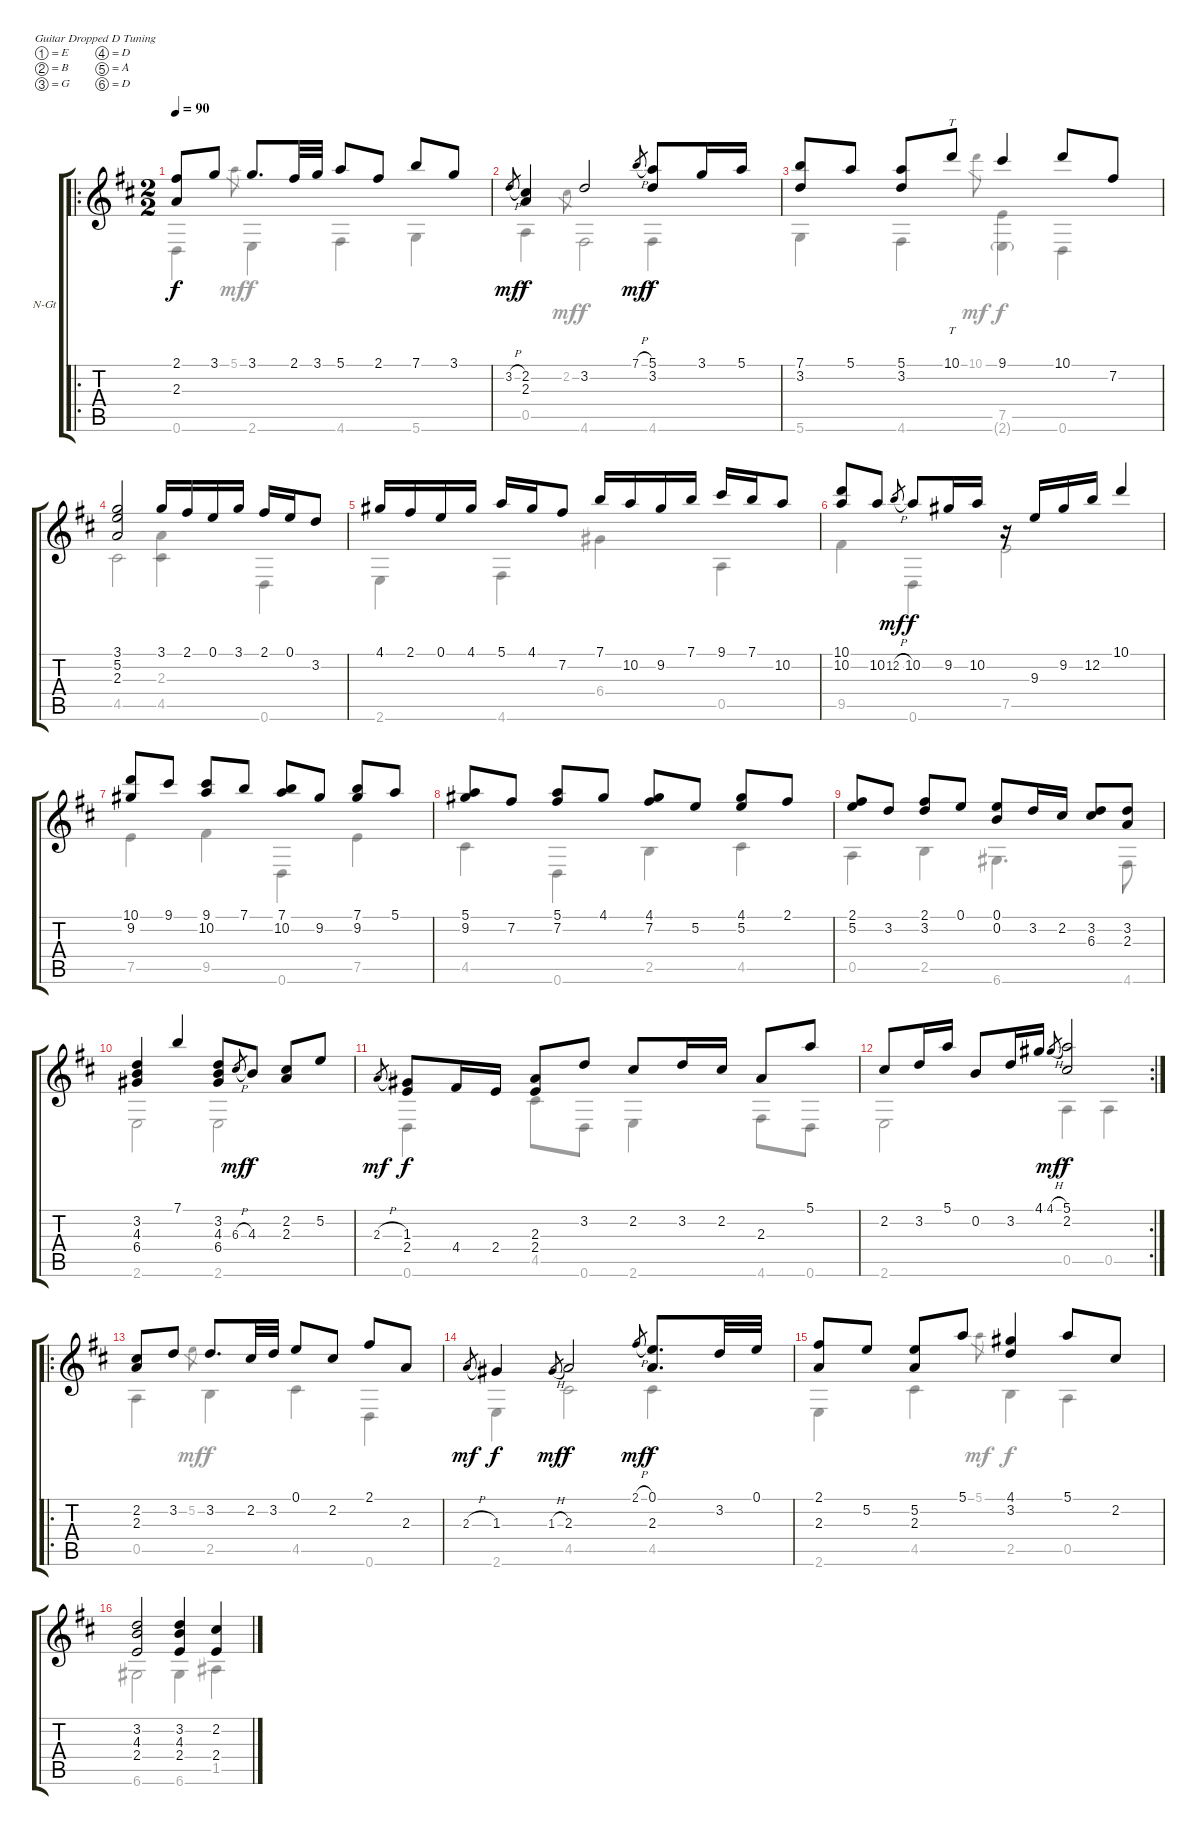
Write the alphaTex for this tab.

\bracketExtendMode groupsimilarinstruments
\firstSystemTrackNameOrientation horizontal
\otherSystemsTrackNameOrientation horizontal
\track ("Aria" "N-Gt") {instrument acousticguitarnylon}
\staff {score tabs}
\tuning (E4 B3 G3 D3 A2 D2)
\voice
\ro
\ts (2 2)
\beaming (8 2 2 2 2)
\tempo 90
\clef g2
\ks d
(2.1 2.3).8{dy f instrument acousticguitarnylon} 3.1.8 3.1.8{d} 2.1.32 3.1.32 5.1.8 2.1.8 7.1.8 3.1.8 |
3.2{h}.8{gr dy mf} (2.2 2.3).4{dy f} 3.2.2 7.1{h}.8{gr dy mf} (5.1 3.2).8{dy f} 3.1.16 5.1.16 |
(7.1 3.2).8 5.1.8 (5.1 3.2).8 10.1.8{tt} 9.1.4 10.1.8 7.2.8 |
(3.1 5.2 2.3).2 3.1.16 2.1.16 0.1.16 3.1.16 2.1.16 0.1.16 3.2.8 |
4.1.16 2.1.16 0.1.16 4.1.16 5.1.16 4.1.16 7.2.8 7.1.16 10.2.16 9.2.16 7.1.16 9.1.16 7.1.16 10.2.8 |
(10.1 10.2).8 10.2.8 12.2{h}.8{gr dy mf} 10.2.8{dy f} 9.2.16 10.2.16 r.16 9.3.16 9.2.16 12.2.16 10.1.4 |
(10.1 9.2).8 9.1.8 (9.1 10.2).8 7.1.8 (7.1 10.2).8 9.2.8 (7.1 9.2).8 5.1.8 |
(5.1 9.2).8 7.2.8 (5.1 7.2).8 4.1.8 (4.1 7.2).8 5.2.8 (4.1 5.2).8 2.1.8 |
(2.1 5.2).8 3.2.8 (2.1 3.2).8 0.1.8 (0.1 0.2).8 3.2.16 2.2.16 (3.2 6.3).8 (3.2 2.3).8 |
(3.2 4.3 6.4).4 7.1.4 (3.2 4.3 6.4).8 6.3{h}.8{gr dy mf} 4.3.8{dy f} (2.2 2.3).8 5.2.8 |
2.3{h}.8{gr dy mf} (1.3 2.4).8{dy f} 4.4.16 2.4.16 (2.3 2.4).8 3.2.8 2.2.8 3.2.16 2.2.16 2.3.8 5.1.8 |
\rc 2
2.2.8 3.2.16 5.1.16 0.2.8 3.2.16 4.1.16 4.1{h}.8{gr dy mf} (5.1 2.2).2{dy f} |
\ro
(2.2 2.3).8 3.2.8 3.2.8{d} 2.2.32 3.2.32 0.1.8 2.2.8 2.1.8 2.3.8 |
2.3{h}.8{gr dy mf} 1.3.4{dy f} 1.3{h}.8{gr dy mf} 2.3.2{dy f} 2.1{h}.8{gr dy mf} (0.1 2.3).8{d dy f} 3.2.32 0.1.32 |
(2.1 2.3).8 5.2.8 (5.2 2.3).8 5.1.8 (4.1 3.2).4 5.1.8 2.2.8 |
(3.2 4.3 2.4).2 (3.2 4.3 2.4).4 (2.2 2.4).4
\voice
\clef g2
\ottava regular
\simile none
\ks d
0.6.4{dy f} 5.1.8{gr dy mf} 2.6.4{dy f} 4.6.4 5.6.4 |
0.5.4 2.2.8{gr dy mf} 4.6.2{dy f} 4.6.4 |
5.6.4 4.6.4 10.1.8{gr dy mf} (7.5 2.6{g}).4{dy f} 0.6.4 |
4.5.2 (2.3 4.5).4 0.6.4 |
2.6.4 4.6.4 6.4.4 0.5.4 |
9.5.4 0.6.4 7.5.2 |
7.5.4 9.5.4 0.6.4 7.5.4 |
4.5.4 0.6.4 2.5.4 4.5.4 |
0.5.4 2.5.4 6.6.4{d} 4.6.8 |
2.6.2 2.6.2 |
0.6.4 4.5.8 0.6.8 2.6.4 4.6.8 0.6.8 |
2.6.2 0.5.4 0.5.4 |
0.5.4 5.2.8{gr dy mf} 2.5.4{dy f} 4.5.4 0.6.4 |
2.6.4 4.5.2 4.5.4 |
2.6.4 4.5.4 5.1.8{gr dy mf} 2.5.4{dy f} 0.5.4 |
6.6.2 6.6.4 1.5.4
